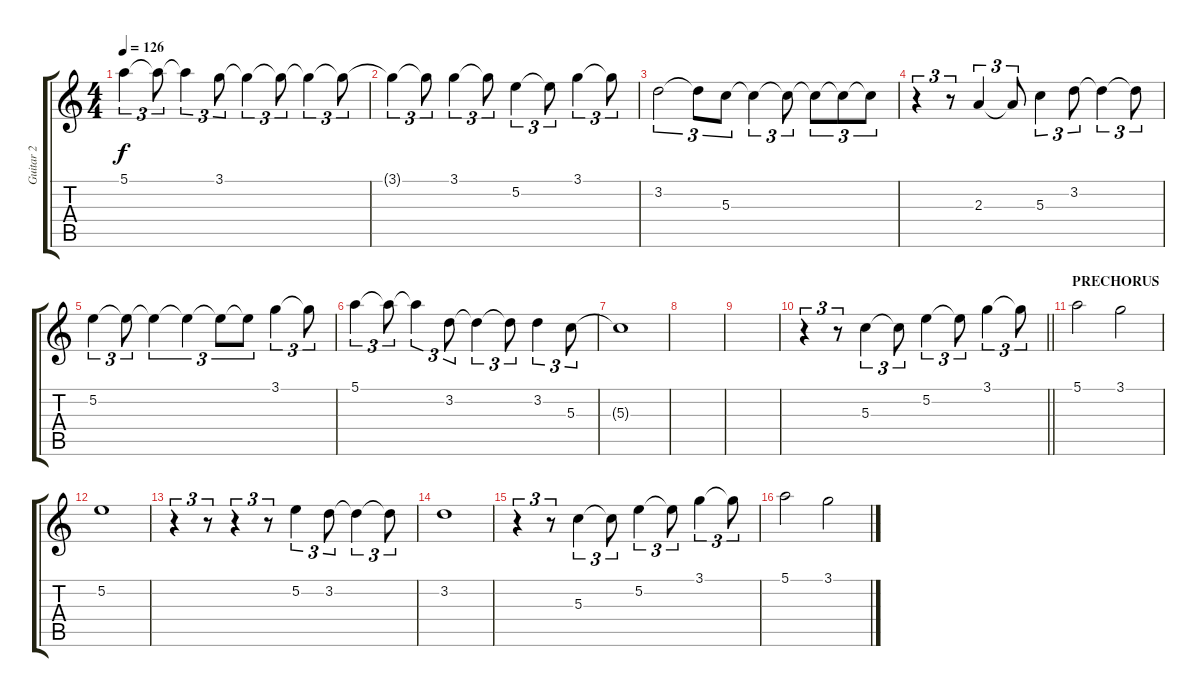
\track ("Guitar 2" "Guitar 2") {instrument acousticguitarnylon}
\staff {score tabs}
\tuning (E4 B3 G3 D3 A2 E2) {hide}
\ts (4 4)
\tempo 126
\clef g2
\ks c
5.1.4{tu (3 2) dy f} 5.1{t}.8{tu (3 2)} 5.1{t}.4{tu (3 2)} 3.1.8{tu (3 2)} 3.1{t}.4{tu (3 2)} 3.1{t}.8{tu (3 2)} 3.1{t}.4{tu (3 2)} 3.1{t}.8{tu (3 2)} |
3.1{t}.4{tu (3 2)} 3.1{t}.8{tu (3 2)} 3.1.4{tu (3 2)} 3.1{t}.8{tu (3 2)} 5.2.4{tu (3 2)} 5.2{t}.8{tu (3 2)} 3.1.4{tu (3 2)} 3.1{t}.8{tu (3 2)} |
3.2.2{tu (3 2)} 3.2{t}.8{tu (3 2)} 5.3.8{tu (3 2)} 5.3{t}.4{tu (3 2)} 5.3{t}.8{tu (3 2)} 5.3{t}.8{tu (3 2)} 5.3{t}.8{tu (3 2)} 5.3{t}.8{tu (3 2)} |
r.4{tu (3 2)} r.8{tu (3 2)} 2.3.4{tu (3 2)} 2.3{t}.8{tu (3 2)} 5.3.4{tu (3 2)} 3.2.8{tu (3 2)} 3.2{t}.4{tu (3 2)} 3.2{t}.8{tu (3 2)} |
5.2.4{tu (3 2)} 5.2{t}.8{tu (3 2)} 5.2{t}.4{tu (3 2)} 5.2{t}.4{tu (3 2)} 5.2{t}.8{tu (3 2)} 5.2{t}.8{tu (3 2)} 3.1.4{tu (3 2)} 3.1{t}.8{tu (3 2)} |
5.1.4{tu (3 2)} 5.1{t}.8{tu (3 2)} 5.1{t}.4{tu (3 2)} 3.2.8{tu (3 2)} 3.2{t}.4{tu (3 2)} 3.2{t}.8{tu (3 2)} 3.2.4{tu (3 2)} 5.3.8{tu (3 2)} |
5.3{t}.1 |
|
|
\barLineRight lightlight
r.4{tu (3 2)} r.8{tu (3 2)} 5.3.4{tu (3 2)} 5.3{t}.8{tu (3 2)} 5.2.4{tu (3 2)} 5.2{t}.8{tu (3 2)} 3.1.4{tu (3 2)} 3.1{t}.8{tu (3 2)} |
\section ("" "PRECHORUS")
5.1.2 3.1.2 |
5.2.1 |
r.4{tu (3 2)} r.8{tu (3 2)} r.4{tu (3 2)} r.8{tu (3 2)} 5.2.4{tu (3 2)} 3.2.8{tu (3 2)} 3.2{t}.4{tu (3 2)} 3.2{t}.8{tu (3 2)} |
3.2.1 |
r.4{tu (3 2)} r.8{tu (3 2)} 5.3.4{tu (3 2)} 5.3{t}.8{tu (3 2)} 5.2.4{tu (3 2)} 5.2{t}.8{tu (3 2)} 3.1.4{tu (3 2)} 3.1{t}.8{tu (3 2)} |
5.1.2 3.1.2
